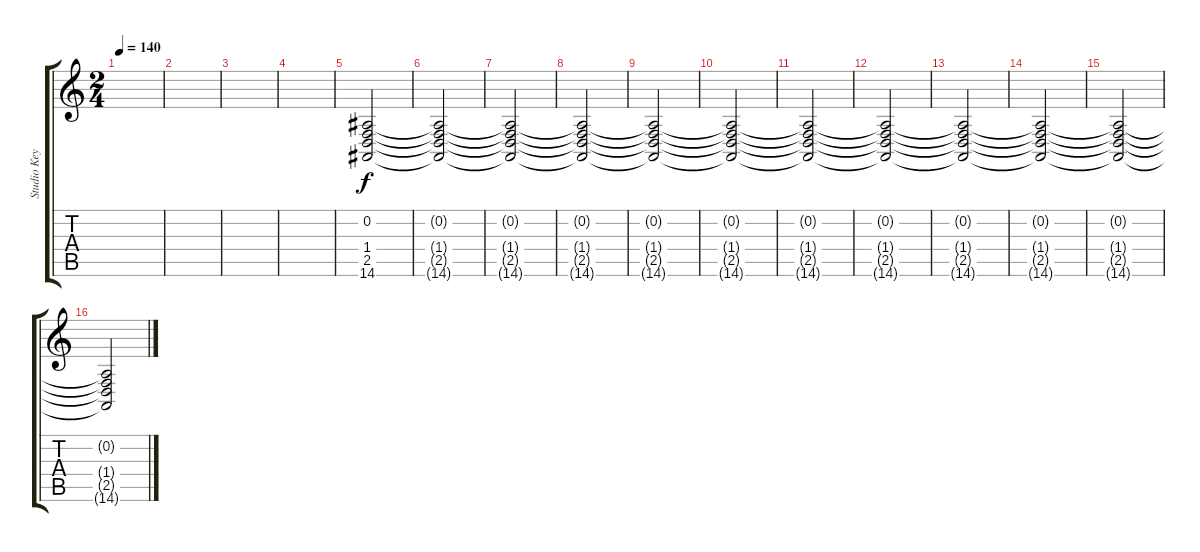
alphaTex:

\track ("Studio Keyboard" "Studio Key") {instrument stringensemble1}
\staff {score tabs}
\tuning (Eb4 Bb3 Gb3 Db3 Ab2 Eb2) {hide}
\ts (2 4)
\tempo 140
\clef g2
\ks c
|
|
|
|
(0.2 1.4 2.5 14.6).2 |
(0.2{t} 1.4{t} 2.5{t} 14.6{t}).2 |
(0.2{t} 1.4{t} 2.5{t} 14.6{t}).2 |
(0.2{t} 1.4{t} 2.5{t} 14.6{t}).2 |
(0.2{t} 1.4{t} 2.5{t} 14.6{t}).2 |
(0.2{t} 1.4{t} 2.5{t} 14.6{t}).2 |
(0.2{t} 1.4{t} 2.5{t} 14.6{t}).2 |
(0.2{t} 1.4{t} 2.5{t} 14.6{t}).2 |
(0.2{t} 1.4{t} 2.5{t} 14.6{t}).2 |
(0.2{t} 1.4{t} 2.5{t} 14.6{t}).2 |
(0.2{t} 1.4{t} 2.5{t} 14.6{t}).2 |
(0.2{t} 1.4{t} 2.5{t} 14.6{t}).2
